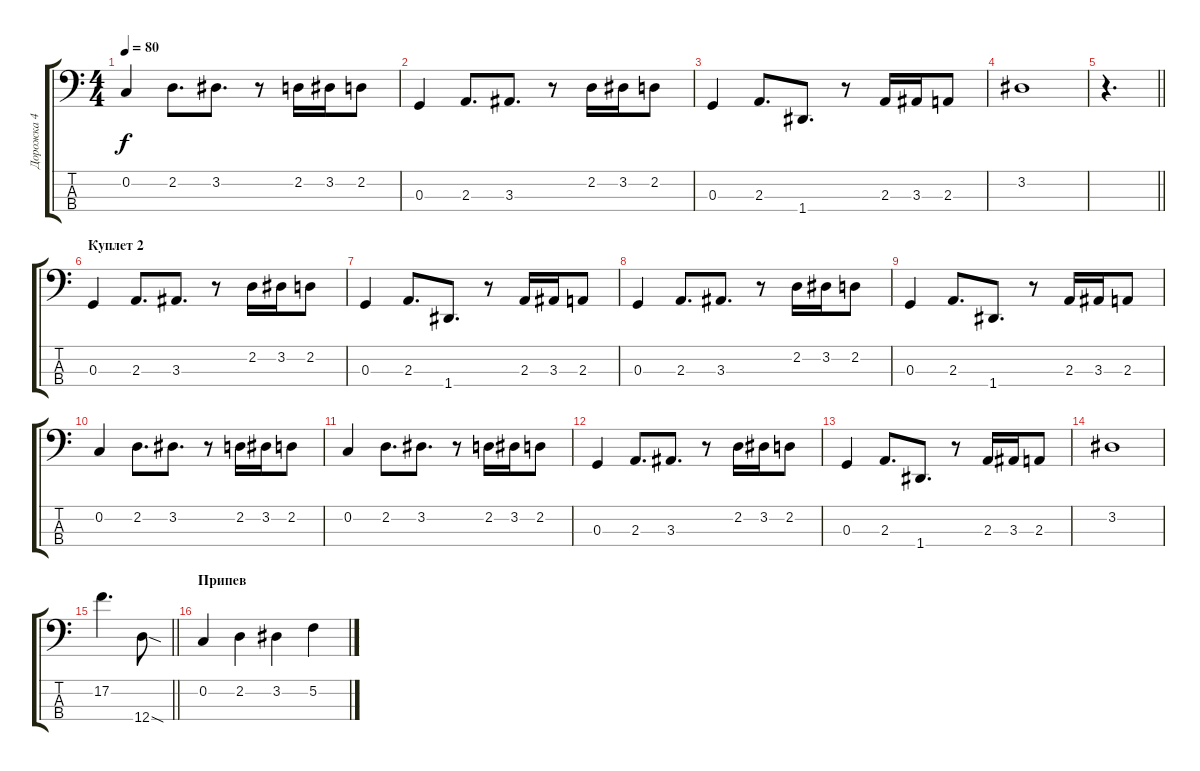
\track ("Дорожка 4" "Дорожка 4") {instrument electricbassfinger}
\staff {score tabs}
\tuning (F2 C2 G1 D1) {hide}
\ts (4 4)
\tempo 80
\clef f4
\ks c
0.2.4{dy f} 2.2.8{d} 3.2.8{d} r.8 2.2.16 3.2.16 2.2.8 |
0.3.4 2.3.8{d} 3.3.8{d} r.8 2.2.16 3.2.16 2.2.8 |
0.3.4 2.3.8{d} 1.4.8{d} r.8 2.3.16 3.3.16 2.3.8 |
3.2.1 |
\barLineRight lightlight
r.4{d} |
\section ("" "Куплет 2")
0.3.4 2.3.8{d} 3.3.8{d} r.8 2.2.16 3.2.16 2.2.8 |
0.3.4 2.3.8{d} 1.4.8{d} r.8 2.3.16 3.3.16 2.3.8 |
0.3.4 2.3.8{d} 3.3.8{d} r.8 2.2.16 3.2.16 2.2.8 |
0.3.4 2.3.8{d} 1.4.8{d} r.8 2.3.16 3.3.16 2.3.8 |
0.2.4 2.2.8{d} 3.2.8{d} r.8 2.2.16 3.2.16 2.2.8 |
0.2.4 2.2.8{d} 3.2.8{d} r.8 2.2.16 3.2.16 2.2.8 |
0.3.4 2.3.8{d} 3.3.8{d} r.8 2.2.16 3.2.16 2.2.8 |
0.3.4 2.3.8{d} 1.4.8{d} r.8 2.3.16 3.3.16 2.3.8 |
3.2.1 |
\barLineRight lightlight
17.2.4{d} 12.4{sod}.8 |
\section ("" "Припев")
0.2.4 2.2.4 3.2.4 5.2.4
